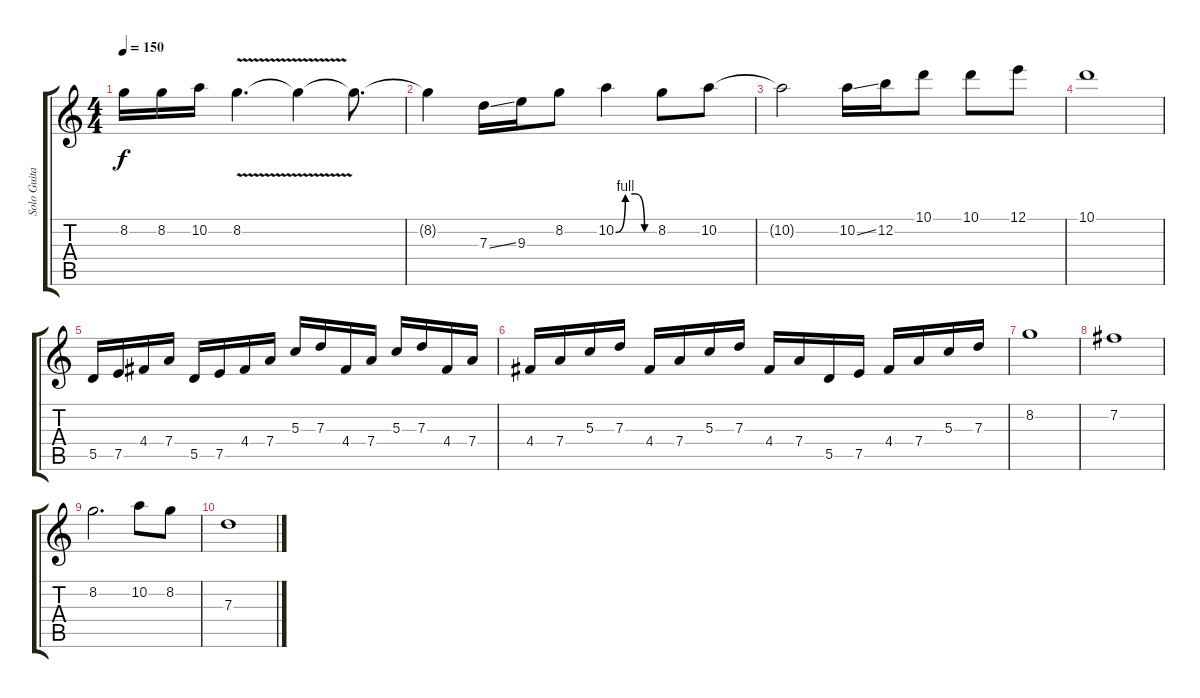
\track ("Solo Guitar" "Solo Guita") {instrument acousticguitarsteel}
\staff {score tabs}
\tuning (E4 B3 G3 D3 A2 E2) {hide}
\ts (4 4)
\tempo 150
\clef g2
\ks c
8.2.16{dy f} 8.2.16 10.2.16 8.2{v}.4{d} 8.2{t}.4 8.2{t}.8{d} |
8.2{t}.4 7.3{ss}.16 9.3.16 8.2.8 10.2{be (custom 0 0 15 4 30 4 45 0 60 0)}.4 8.2.8 10.2.8 |
10.2{t}.2 10.2{ss}.16 12.2.16 10.1.8 10.1.8 12.1.8 |
10.1.1 |
5.5.16 7.5.16 4.4.16 7.4.16 5.5.16 7.5.16 4.4.16 7.4.16 5.3.16 7.3.16 4.4.16 7.4.16 5.3.16 7.3.16 4.4.16 7.4.16 |
4.4.16 7.4.16 5.3.16 7.3.16 4.4.16 7.4.16 5.3.16 7.3.16 4.4.16 7.4.16 5.5.16 7.5.16 4.4.16 7.4.16 5.3.16 7.3.16 |
8.2.1 |
7.2.1 |
8.2.2{d} 10.2.8 8.2.8 |
7.3.1
